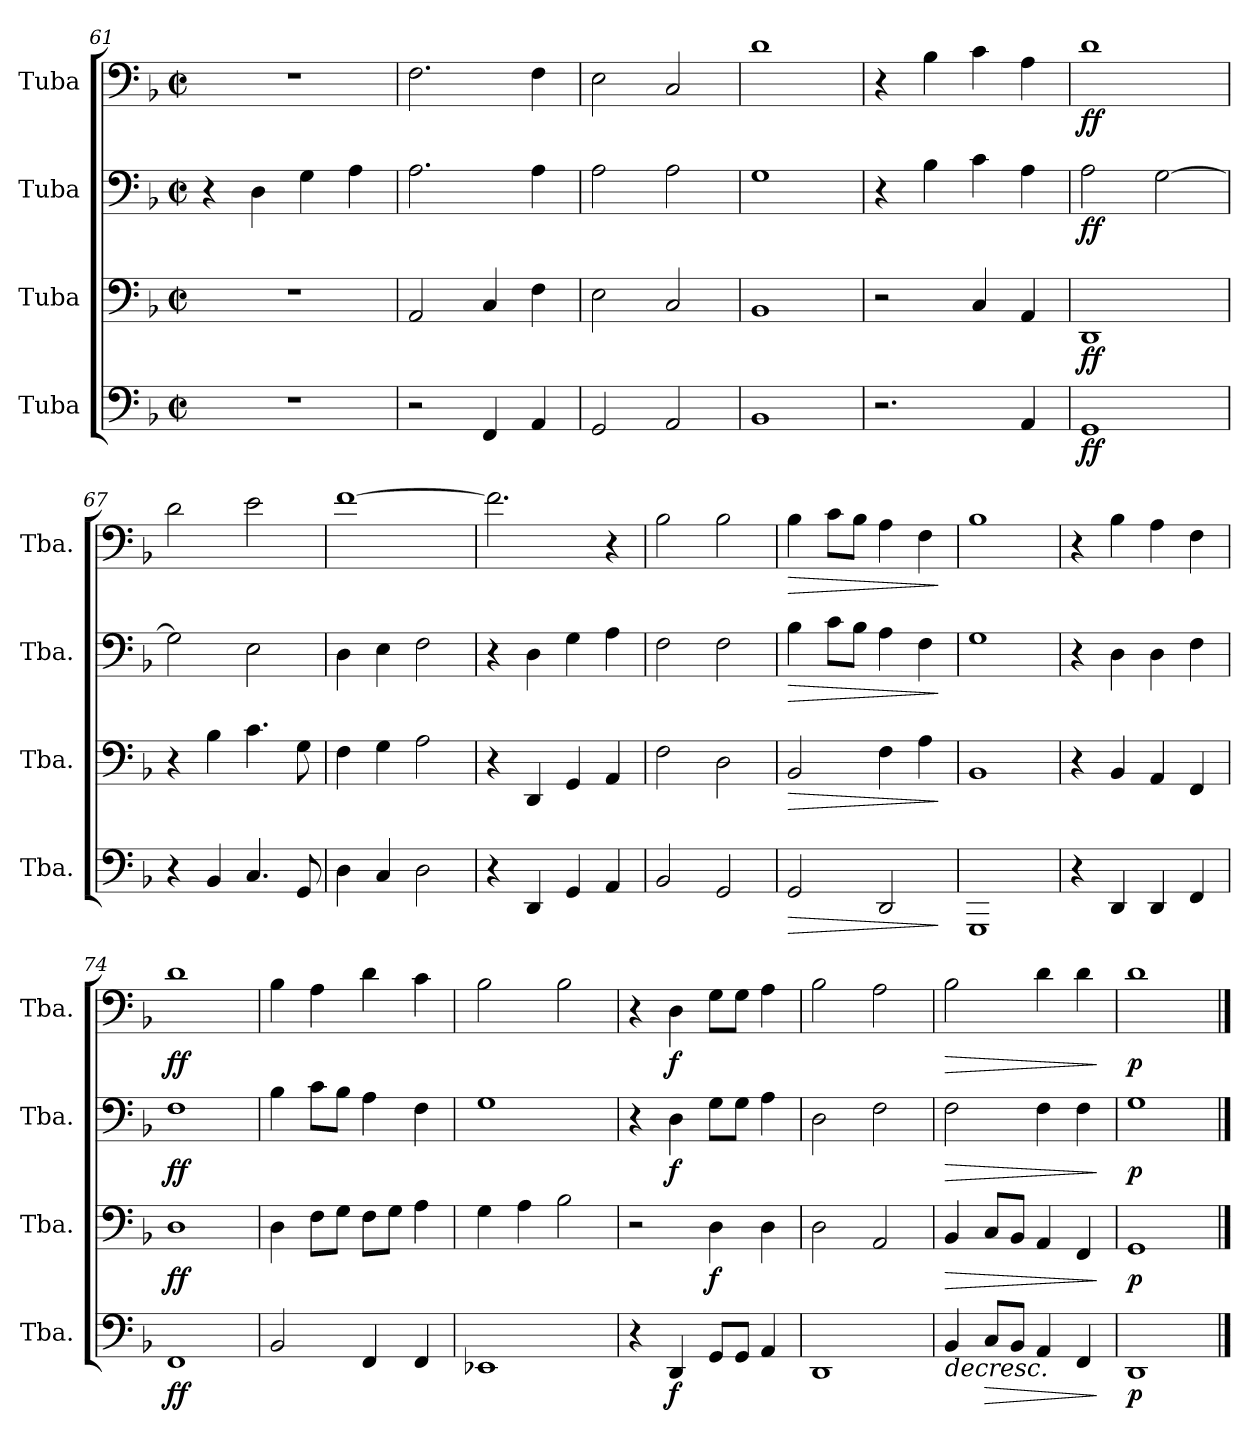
**kern	**dynam	**kern	**dynam	**kern	**dynam	**kern	**dynam
*part4	*part4	*part3	*part3	*part2	*part2	*part1	*part1
*staff4	*staff4	*staff3	*staff3	*staff2	*staff2	*staff1	*staff1
*I"Tuba	*	*I"Tuba	*	*I"Tuba	*	*I"Tuba	*
*I'Tba.	*	*I'Tba.	*	*I'Tba.	*	*I'Tba.	*
*clefF4	*	*clefF4	*	*clefF4	*	*clefF4	*
*k[b-]	*	*k[b-]	*	*k[b-]	*	*k[b-]	*
*M2/2	*	*M2/2	*	*M2/2	*	*M2/2	*
*met(c|)	*	*met(c|)	*	*met(c|)	*	*met(c|)	*
=61	=61	=61	=61	=61	=61	=61	=61
1r	.	1r	.	4r	.	1r	.
.	.	.	.	4D\	.	.	.
.	.	.	.	4G\	.	.	.
.	.	.	.	4A\	.	.	.
=62	=62	=62	=62	=62	=62	=62	=62
2r	.	2AA/	.	2.A\	.	2.F\	.
4FF/	.	4C/	.	.	.	.	.
4AA/	.	4F\	.	4A\	.	4F\	.
=63	=63	=63	=63	=63	=63	=63	=63
2GG/	.	2E\	.	2A\	.	2E\	.
2AA/	.	2C/	.	2A\	.	2C/	.
=64	=64	=64	=64	=64	=64	=64	=64
1BB-	.	1BB-	.	1G	.	1d	.
=65	=65	=65	=65	=65	=65	=65	=65
2.r	.	2r	.	4r	.	4r	.
.	.	.	.	4B-\	.	4B-\	.
.	.	4C/	.	4c\	.	4c\	.
4AA/	.	4AA/	.	4A\	.	4A\	.
=66	=66	=66	=66	=66	=66	=66	=66
!	!LO:DY:b	!	!LO:DY:b	!	!LO:DY:b	!	!LO:DY:b
1GG	ff	1DD	ff	2A\	ff	1d	ff
.	.	.	.	[2G\	.	.	.
=67	=67	=67	=67	=67	=67	=67	=67
4r	.	4r	.	2G\]	.	2d\	.
4BB-/	.	4B-\	.	.	.	.	.
4.C/	.	4.c\	.	2E\	.	2e\	.
8GG/	.	8G\	.	.	.	.	.
!!LO:LB:g=z
=68	=68	=68	=68	=68	=68	=68	=68
4D\	.	4F\	.	4D\	.	[1f	.
4C/	.	4G\	.	4E\	.	.	.
2D\	.	2A\	.	2F\	.	.	.
=69	=69	=69	=69	=69	=69	=69	=69
4r	.	4r	.	4r	.	2.f\]	.
4DD/	.	4DD/	.	4D\	.	.	.
4GG/	.	4GG/	.	4G\	.	.	.
4AA/	.	4AA/	.	4A\	.	4r	.
=70	=70	=70	=70	=70	=70	=70	=70
2BB-/	.	2F\	.	2F\	.	2B-\	.
2GG/	.	2D\	.	2F\	.	2B-\	.
=71	=71	=71	=71	=71	=71	=71	=71
!	!LO:HP:b	!	!LO:HP:b	!	!LO:HP:b	!	!LO:HP:b
2GG/	>	2BB-/	>	4B-\	>	4B-\	>
.	.	.	.	8c\L	.	8c\L	.
.	.	.	.	8B-\J	.	8B-\J	.
2DD/	.	4F\	.	4A\	.	4A\	.
.	.	4A\	.	4F\	.	4F\	.
.	]	.	]	.	]	.	]
=72	=72	=72	=72	=72	=72	=72	=72
1GGG	.	1BB-	.	1G	.	1B-	.
=73	=73	=73	=73	=73	=73	=73	=73
4r	.	4r	.	4r	.	4r	.
4DD/	.	4BB-/	.	4D\	.	4B-\	.
4DD/	.	4AA/	.	4D\	.	4A\	.
4FF/	.	4FF/	.	4F\	.	4F\	.
=74	=74	=74	=74	=74	=74	=74	=74
!	!LO:DY:b	!	!LO:DY:b	!	!LO:DY:b	!	!LO:DY:b
1FF	ff	1D	ff	1F	ff	1d	ff
=75	=75	=75	=75	=75	=75	=75	=75
2BB-/	.	4D\	.	4B-\	.	4B-\	.
.	.	8F\L	.	8c\L	.	4A\	.
.	.	8G\J	.	8B-\J	.	.	.
4FF/	.	8F\L	.	4A\	.	4d\	.
.	.	8G\J	.	.	.	.	.
4FF/	.	4A\	.	4F\	.	4c\	.
=76	=76	=76	=76	=76	=76	=76	=76
1EE-X	.	4G\	.	1G	.	2B-\	.
.	.	4A\	.	.	.	.	.
.	.	2B-\	.	.	.	2B-\	.
!!LO:LB:g=z
=77	=77	=77	=77	=77	=77	=77	=77
4r	.	2r	.	4r	.	4r	.
!	!LO:DY:b	!	!	!	!LO:DY:b	!	!LO:DY:b
4DD/	f	.	.	4D\	f	4D\	f
!	!	!	!LO:DY:b	!	!	!	!
8GG/L	.	4D\	f	8G\L	.	8G\L	.
8GG/J	.	.	.	8G\J	.	8G\J	.
4AA/	.	4D\	.	4A\	.	4A\	.
=78	=78	=78	=78	=78	=78	=78	=78
1DD	.	2D\	.	2D\	.	2B-\	.
.	.	2AA/	.	2F\	.	2A\	.
=79	=79	=79	=79	=79	=79	=79	=79
!	!LO:HP:b	!	!LO:HP:b	!	!LO:HP:b	!	!LO:HP:b
4BB-/	>	4BB-/	>	2F\	>	2B-\	>
!	!LO:HP:b	!	!	!	!	!	!
8C/L	>	8C/L	.	.	.	.	.
8BB-/J	.	8BB-/J	.	.	.	.	.
4AA/	.	4AA/	.	4F\	.	4d\	.
4FF/	.	4FF/	.	4F\	.	4d\	.
.	] ]	.	]	.	]	.	]
=80	=80	=80	=80	=80	=80	=80	=80
!	!LO:DY:b	!	!LO:DY:b	!	!LO:DY:b	!	!LO:DY:b
1DD	p	1GG	p	1G	p	1d	p
==	==	==	==	==	==	==	==
*-	*-	*-	*-	*-	*-	*-	*-
